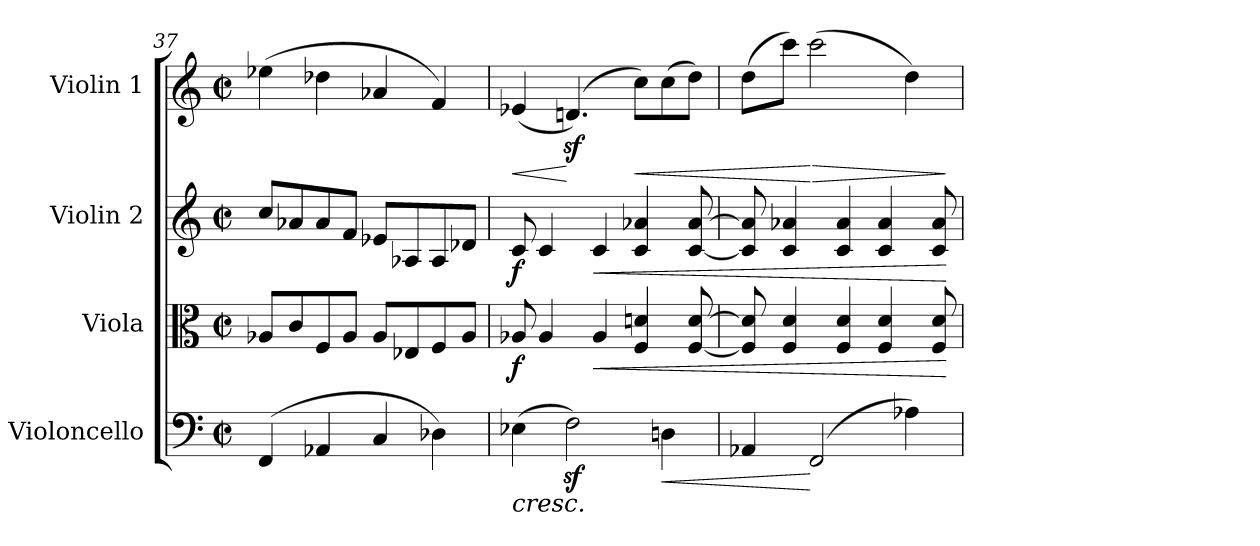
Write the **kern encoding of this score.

**kern	**dynam	**kern	**dynam	**kern	**dynam	**kern	**dynam
*part4	*part4	*part3	*part3	*part2	*part2	*part1	*part1
*staff4	*staff4	*staff3	*staff3	*staff2	*staff2	*staff1	*staff1
*I"Violoncello	*	*I"Viola	*	*I"Violin 2	*	*I"Violin 1	*
*I'Vc	*	*I'Vla	*	*I'Vln	*	*I'Vln	*
!!LO:LB:g=z
*clefF4	*	*clefC3	*	*clefG2	*	*clefG2	*
*k[]	*	*k[]	*	*k[]	*	*k[]	*
*M2/2	*	*M2/2	*	*M2/2	*	*M2/2	*
*met(c|)	*	*met(c|)	*	*met(c|)	*	*met(c|)	*
=37	=37	=37	=37	=37	=37	=37	=37
(4FF/	.	8A-X/L	.	8cc/L	.	(4ee-X\	.
.	.	8c/	.	8a-X/	.	.	.
4AA-X/	.	8F/	.	8a-/	.	4dd-X\	.
.	.	8A-/J	.	8f/J	.	.	.
4C/	.	8A-/L	.	8e-X/L	.	4a-X/	.
.	.	8E-X/	.	8A-X/	.	.	.
4D-X\)	.	8F/	.	8A-/	.	4f/)	.
.	.	8A-/J	.	8d-X/J	.	.	.
!!LO:LB:g=z
=38	=38	=38	=38	=38	=38	=38	=38
!	!LO:HP:b	!	!LO:DY:b	!	!LO:DY:b	!	!LO:HP:b
(4E-X\	<	8A-X/	f	8c/	f	(4e-X/	<
.	.	4A-/	.	4c/	.	.	.
2Fz<\)	.	.	.	.	.	(4.dnz</)	[
!	!	!	!LO:HP:b	!	!LO:HP:b	!	!
.	.	4A-/	<	4c/	<	.	.
!	!	!	!	!	!	!	!LO:HP:b
.	.	4F/ 4dn/	.	4c/ 4a-X/	.	8cc\L)	<
!	!LO:HP:b	!	!	!	!	!	!
4Dn\	<	.	.	.	.	(8cc\	.
.	.	[8F/ [8d/	.	[8c/ [8a-/	.	8dd\J)	.
=39	=39	=39	=39	=39	=39	=39	=39
4AA-X/	.	8F/] 8d/]	.	8c/] 8a-/]	.	(8dd\L	.
.	.	4F/ 4d/	.	4c/ 4a-X/	.	8ccc\J)	.
!	!	!	!	!	!	!	!LO:HP:n=1:b
(2FF/	[	.	.	.	.	(2ccc\	[ >
.	.	4F/ 4d/	.	4c/ 4a-/	.	.	.
.	.	4F/ 4d/	.	4c/ 4a-/	.	.	.
4A-X\)	.	.	.	.	.	4dd\)	.
.	.	8F/ 8d/	.	8c/ 8a-/	.	.	.
.	[	.	[	.	[	.	]
=	=	=	=	=	=	=	=
*-	*-	*-	*-	*-	*-	*-	*-
